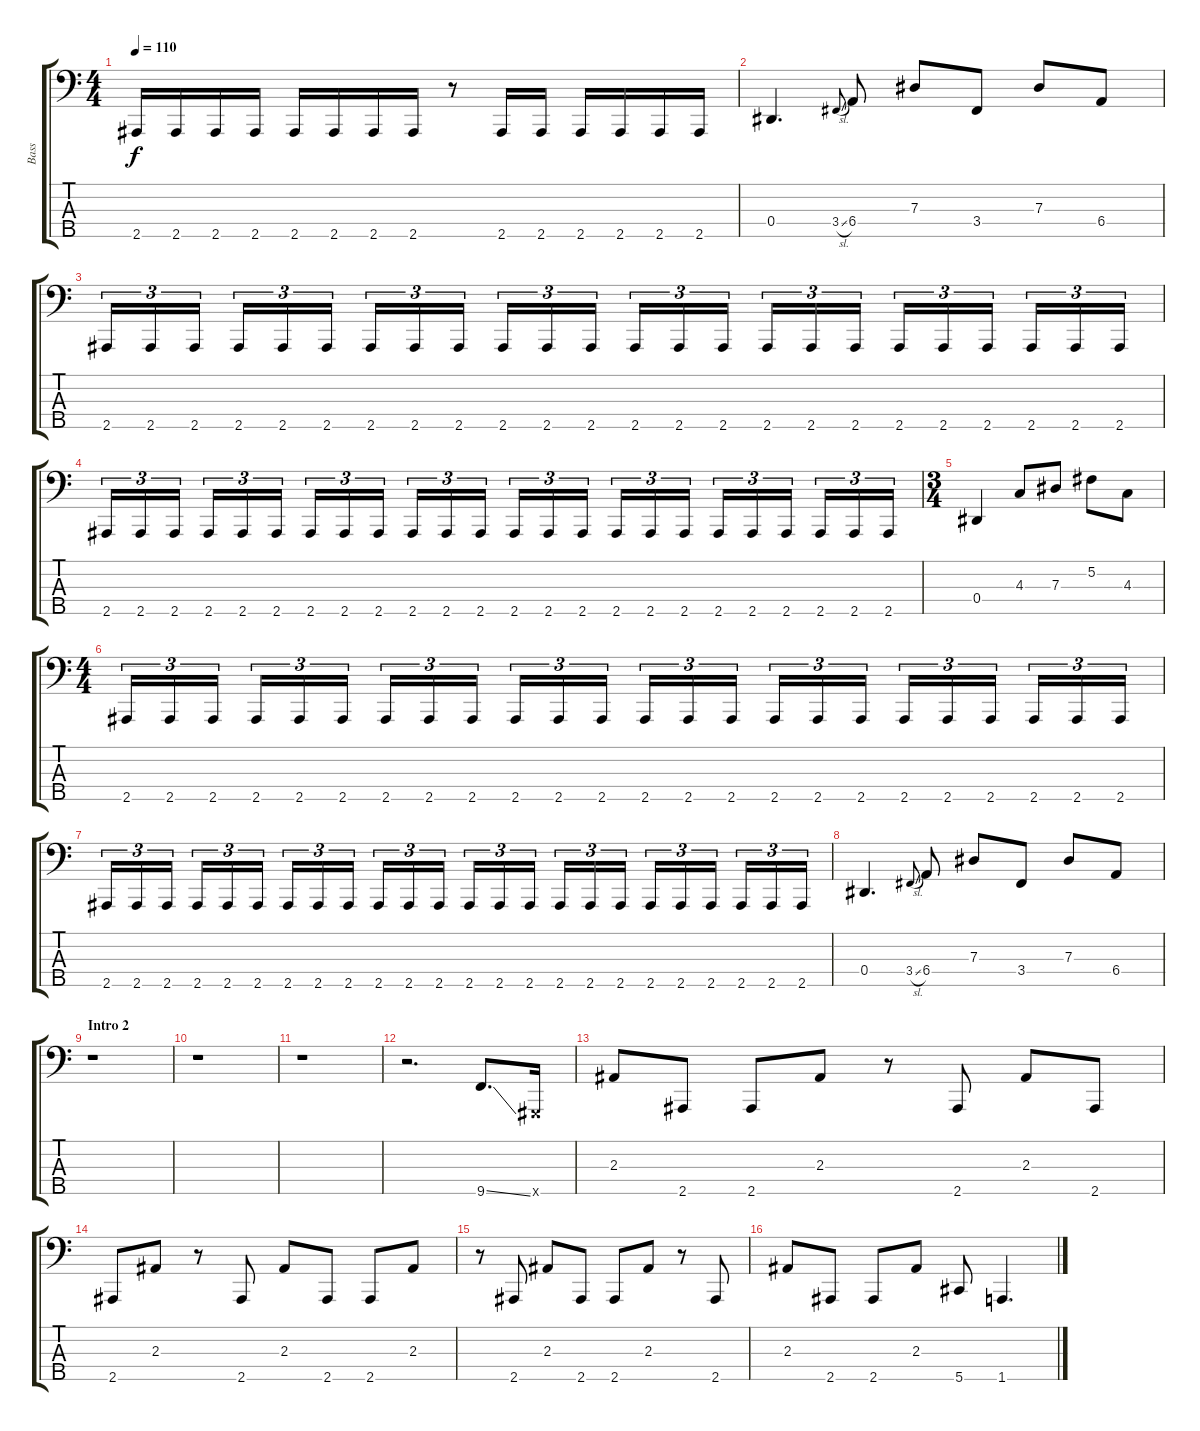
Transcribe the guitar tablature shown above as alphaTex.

\track ("Bass" "Bass") {instrument electricbasspick}
\staff {score tabs}
\tuning (Gb2 Db2 Ab1 Eb1 Ab0) {hide}
\ts (4 4)
\tempo 110
\clef f4
\ks c
2.5.16{dy f} 2.5.16 2.5.16 2.5.16 2.5.16 2.5.16 2.5.16 2.5.16 r.8 2.5.16 2.5.16 2.5.16 2.5.16 2.5.16 2.5.16 |
0.4.4{d} 3.4{sl}.8{gr onbeat} 6.4.8 7.3.8 3.4.8 7.3.8 6.4.8 |
2.5.16{tu (3 2)} 2.5.16{tu (3 2)} 2.5.16{tu (3 2)} 2.5.16{tu (3 2)} 2.5.16{tu (3 2)} 2.5.16{tu (3 2)} 2.5.16{tu (3 2)} 2.5.16{tu (3 2)} 2.5.16{tu (3 2)} 2.5.16{tu (3 2)} 2.5.16{tu (3 2)} 2.5.16{tu (3 2)} 2.5.16{tu (3 2)} 2.5.16{tu (3 2)} 2.5.16{tu (3 2)} 2.5.16{tu (3 2)} 2.5.16{tu (3 2)} 2.5.16{tu (3 2)} 2.5.16{tu (3 2)} 2.5.16{tu (3 2)} 2.5.16{tu (3 2)} 2.5.16{tu (3 2)} 2.5.16{tu (3 2)} 2.5.16{tu (3 2)} |
2.5.16{tu (3 2)} 2.5.16{tu (3 2)} 2.5.16{tu (3 2)} 2.5.16{tu (3 2)} 2.5.16{tu (3 2)} 2.5.16{tu (3 2)} 2.5.16{tu (3 2)} 2.5.16{tu (3 2)} 2.5.16{tu (3 2)} 2.5.16{tu (3 2)} 2.5.16{tu (3 2)} 2.5.16{tu (3 2)} 2.5.16{tu (3 2)} 2.5.16{tu (3 2)} 2.5.16{tu (3 2)} 2.5.16{tu (3 2)} 2.5.16{tu (3 2)} 2.5.16{tu (3 2)} 2.5.16{tu (3 2)} 2.5.16{tu (3 2)} 2.5.16{tu (3 2)} 2.5.16{tu (3 2)} 2.5.16{tu (3 2)} 2.5.16{tu (3 2)} |
\ts (3 4)
0.4.4 4.3.8 7.3.8 5.2.8 4.3.8 |
\ts (4 4)
2.5.16{tu (3 2)} 2.5.16{tu (3 2)} 2.5.16{tu (3 2)} 2.5.16{tu (3 2)} 2.5.16{tu (3 2)} 2.5.16{tu (3 2)} 2.5.16{tu (3 2)} 2.5.16{tu (3 2)} 2.5.16{tu (3 2)} 2.5.16{tu (3 2)} 2.5.16{tu (3 2)} 2.5.16{tu (3 2)} 2.5.16{tu (3 2)} 2.5.16{tu (3 2)} 2.5.16{tu (3 2)} 2.5.16{tu (3 2)} 2.5.16{tu (3 2)} 2.5.16{tu (3 2)} 2.5.16{tu (3 2)} 2.5.16{tu (3 2)} 2.5.16{tu (3 2)} 2.5.16{tu (3 2)} 2.5.16{tu (3 2)} 2.5.16{tu (3 2)} |
2.5.16{tu (3 2)} 2.5.16{tu (3 2)} 2.5.16{tu (3 2)} 2.5.16{tu (3 2)} 2.5.16{tu (3 2)} 2.5.16{tu (3 2)} 2.5.16{tu (3 2)} 2.5.16{tu (3 2)} 2.5.16{tu (3 2)} 2.5.16{tu (3 2)} 2.5.16{tu (3 2)} 2.5.16{tu (3 2)} 2.5.16{tu (3 2)} 2.5.16{tu (3 2)} 2.5.16{tu (3 2)} 2.5.16{tu (3 2)} 2.5.16{tu (3 2)} 2.5.16{tu (3 2)} 2.5.16{tu (3 2)} 2.5.16{tu (3 2)} 2.5.16{tu (3 2)} 2.5.16{tu (3 2)} 2.5.16{tu (3 2)} 2.5.16{tu (3 2)} |
0.4.4{d} 3.4{sl}.8{gr onbeat} 6.4.8 7.3.8 3.4.8 7.3.8 6.4.8 |
\section ("" "Intro 2")
r.1 |
r.1 |
r.1 |
r.2{d} 9.5{ss}.8{d} 0.5{x}.16 |
2.3.8 2.5.8 2.5.8 2.3.8 r.8 2.5.8 2.3.8 2.5.8 |
2.5.8 2.3.8 r.8 2.5.8 2.3.8 2.5.8 2.5.8 2.3.8 |
r.8 2.5.8 2.3.8 2.5.8 2.5.8 2.3.8 r.8 2.5.8 |
2.3.8 2.5.8 2.5.8 2.3.8 5.5.8 1.5.4{d}
